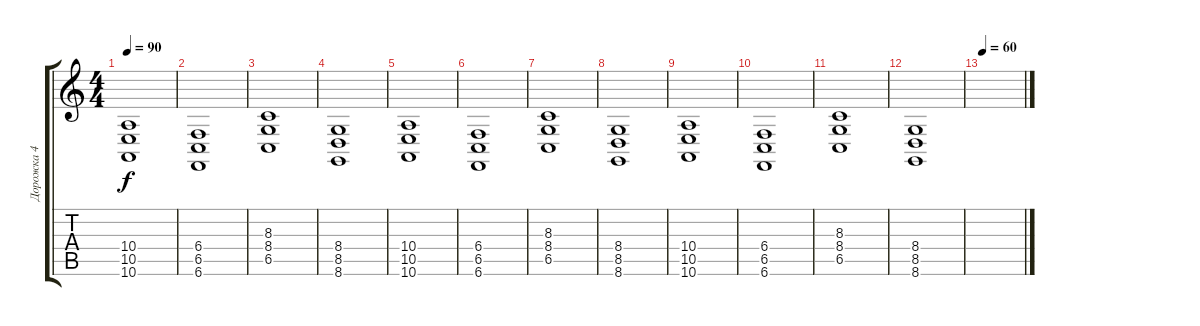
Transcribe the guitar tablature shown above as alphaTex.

\track ("Дорожка 4" "Дорожка 4") {instrument drawbarorgan}
\staff {score tabs}
\tuning (Db4 Ab3 E3 B2 Gb2 B1) {hide}
\ts (4 4)
\tempo 90
\clef g2
\ks c
(10.4 10.5 10.6).1{dy f} |
(6.4 6.5 6.6).1 |
(8.3 8.4 6.5).1 |
(8.4 8.5 8.6).1 |
(10.4 10.5 10.6).1 |
(6.4 6.5 6.6).1 |
(8.3 8.4 6.5).1 |
(8.4 8.5 8.6).1 |
(10.4 10.5 10.6).1 |
(6.4 6.5 6.6).1 |
(8.3 8.4 6.5).1 |
(8.4 8.5 8.6).1 |
\tempo 60
